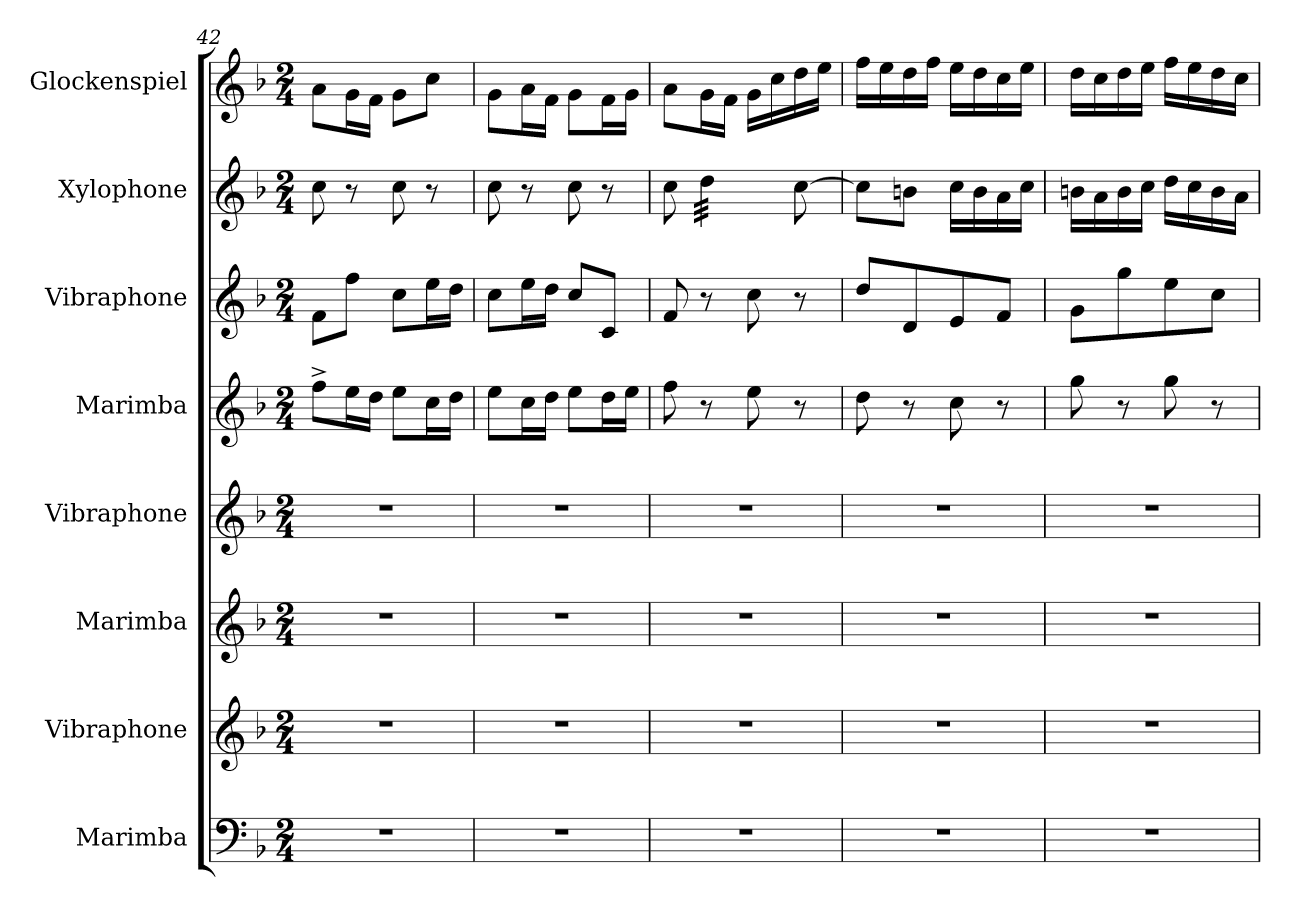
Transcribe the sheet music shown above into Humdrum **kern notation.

**kern	**kern	**kern	**kern	**kern	**kern	**kern	**kern
*part8	*part7	*part6	*part5	*part4	*part3	*part2	*part1
*staff8	*staff7	*staff6	*staff5	*staff4	*staff3	*staff2	*staff1
*I"Marimba	*I"Vibraphone	*I"Marimba	*I"Vibraphone	*I"Marimba	*I"Vibraphone	*I"Xylophone	*I"Glockenspiel
*I'Mrm.	*I'Vib.	*I'Mrm.	*I'Vib.	*I'Mrm.	*I'Vib.	*I'Xyl.	*I'Glock.
*clefF4	*clefG2	*clefG2	*clefG2	*clefG2	*clefG2	*clefG2	*clefG2
*	*	*	*	*	*	*ITrd-7c-12	*ITrd-14c-24
*k[b-]	*k[b-]	*k[b-]	*k[b-]	*k[b-]	*k[b-]	*k[b-]	*k[b-]
*M2/4	*M2/4	*M2/4	*M2/4	*M2/4	*M2/4	*M2/4	*M2/4
=42	=42	=42	=42	=42	=42	=42	=42
2r	2r	2r	2r	8ff^\L	8f\L	8ccc\	8aaa\L
.	.	.	.	16ee\L	8ff\J	8r	16ggg\L
.	.	.	.	16dd\JJ	.	.	16fff\JJ
.	.	.	.	8ee\L	8cc\L	8ccc\	8ggg\L
.	.	.	.	16cc\L	16ee\L	8r	8cccc\J
.	.	.	.	16dd\JJ	16dd\JJ	.	.
=43	=43	=43	=43	=43	=43	=43	=43
2r	2r	2r	2r	8ee\L	8cc\L	8ccc\	8ggg\L
.	.	.	.	16cc\L	16ee\L	8r	16aaa\L
.	.	.	.	16dd\JJ	16dd\JJ	.	16fff\JJ
.	.	.	.	8ee\L	8cc/L	8ccc\	8ggg\L
.	.	.	.	16dd\L	8c/J	8r	16fff\L
.	.	.	.	16ee\JJ	.	.	16ggg\JJ
=44	=44	=44	=44	=44	=44	=44	=44
2r	2r	2r	2r	8ff\	8f/	8ccc\	8aaa\L
*	*	*	*	*	*	*tremolo	*
.	.	.	.	8r	8r	32ddd\LLL	16ggg\L
.	.	.	.	.	.	32ddd\	.
.	.	.	.	.	.	32ddd\	16fff\JJ
.	.	.	.	.	.	32ddd\	.
.	.	.	.	8ee\	8cc\	32ddd\	16ggg\LL
.	.	.	.	.	.	32ddd\	.
.	.	.	.	.	.	32ddd\	16cccc\
.	.	.	.	.	.	32ddd\JJJ	.
*	*	*	*	*	*	*Xtremolo	*
.	.	.	.	8r	8r	[8ccc\	16dddd\
.	.	.	.	.	.	.	16eeee\JJ
=45	=45	=45	=45	=45	=45	=45	=45
2r	2r	2r	2r	8dd\	8dd/L	8ccc\L]	16ffff\LL
.	.	.	.	.	.	.	16eeee\
.	.	.	.	8r	8d/	8bbn\J	16dddd\
.	.	.	.	.	.	.	16ffff\JJ
.	.	.	.	8cc\	8e/	16ccc\LL	16eeee\LL
.	.	.	.	.	.	16bb\	16dddd\
.	.	.	.	8r	8f/J	16aa\	16cccc\
.	.	.	.	.	.	16ccc\JJ	16eeee\JJ
=46	=46	=46	=46	=46	=46	=46	=46
2r	2r	2r	2r	8gg\	8g\L	16bbn\LL	16dddd\LL
.	.	.	.	.	.	16aa\	16cccc\
.	.	.	.	8r	8gg\	16bb\	16dddd\
.	.	.	.	.	.	16ccc\JJ	16eeee\JJ
.	.	.	.	8gg\	8ee\	16ddd\LL	16ffff\LL
.	.	.	.	.	.	16ccc\	16eeee\
.	.	.	.	8r	8cc\J	16bb\	16dddd\
.	.	.	.	.	.	16aa\JJ	16cccc\JJ
=	=	=	=	=	=	=	=
*-	*-	*-	*-	*-	*-	*-	*-
